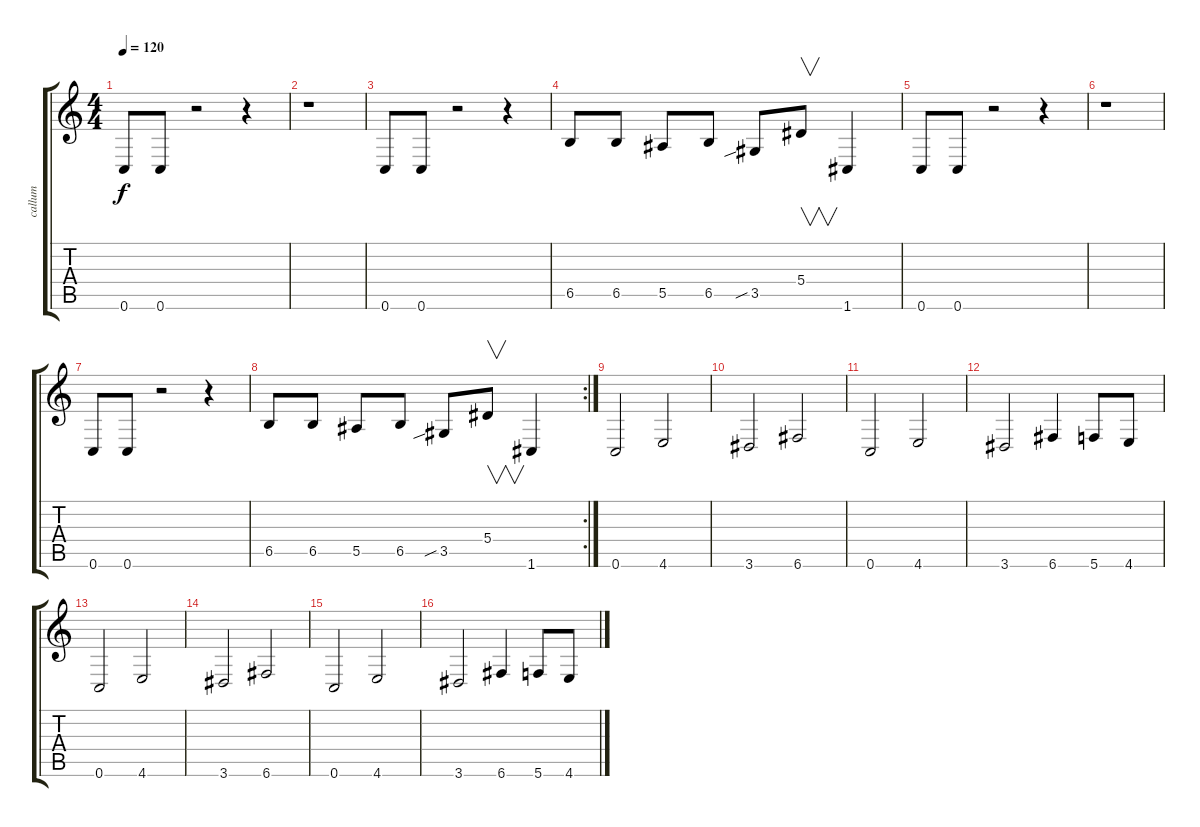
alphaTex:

\track ("callum" "callum") {instrument electricbassfinger}
\staff {score tabs}
\tuning (C4 G3 Eb3 Bb2 F2 C2) {hide}
\ts (4 4)
\tempo 120
\clef g2
\ks c
0.6.8{dy f} 0.6.8 r.2 r.4 |
r.1 |
0.6.8 0.6.8 r.2 r.4 |
6.5.8 6.5.8 5.5.8 6.5.8 3.5{sib}.8 5.4.8{v} 1.6.4 |
0.6.8 0.6.8 r.2 r.4 |
r.1 |
0.6.8 0.6.8 r.2 r.4 |
\rc 2
6.5.8 6.5.8 5.5.8 6.5.8 3.5{sib}.8 5.4.8{v} 1.6.4 |
0.6.2 4.6.2 |
3.6.2 6.6.2 |
0.6.2 4.6.2 |
3.6.2 6.6.4 5.6.8 4.6.8 |
0.6.2 4.6.2 |
3.6.2 6.6.2 |
0.6.2 4.6.2 |
3.6.2 6.6.4 5.6.8 4.6.8
